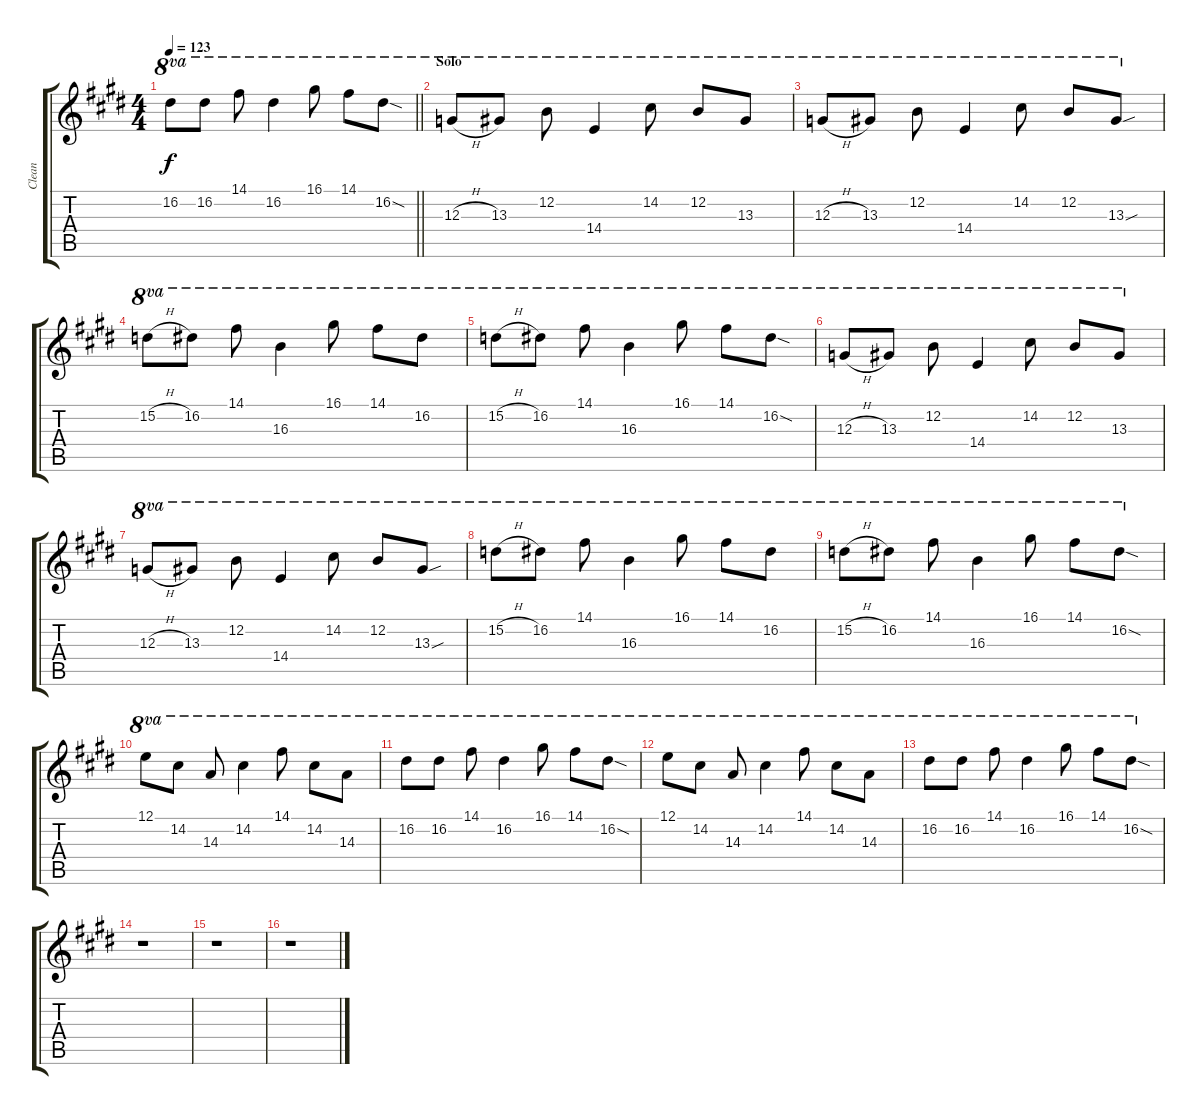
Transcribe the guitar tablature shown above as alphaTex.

\track ("Clean" "Clean") {instrument electricguitarjazz}
\staff {score tabs}
\tuning (E4 B3 G3 D3 A2 E2) {hide}
\ts (4 4)
\tempo 123
\clef g2
\barLineRight lightlight
\ks e
16.2.8{ot 8va dy f} 16.2.8{ot 8va} 14.1.8{ot 8va} 16.2.4{ot 8va} 16.1.8{ot 8va} 14.1.8{ot 8va} 16.2{sod}.8{ot 8va} |
\section ("" "Solo")
12.3{h}.8{ot 8va} 13.3.8{ot 8va} 12.2.8{ot 8va} 14.4.4{ot 8va} 14.2.8{ot 8va} 12.2.8{ot 8va} 13.3.8{ot 8va} |
12.3{h}.8{ot 8va} 13.3.8{ot 8va} 12.2.8{ot 8va} 14.4.4{ot 8va} 14.2.8{ot 8va} 12.2.8{ot 8va} 13.3{sou}.8{ot 8va} |
15.2{h}.8{ot 8va} 16.2.8{ot 8va} 14.1.8{ot 8va} 16.3.4{ot 8va} 16.1.8{ot 8va} 14.1.8{ot 8va} 16.2.8{ot 8va} |
15.2{h}.8{ot 8va} 16.2.8{ot 8va} 14.1.8{ot 8va} 16.3.4{ot 8va} 16.1.8{ot 8va} 14.1.8{ot 8va} 16.2{sod}.8{ot 8va} |
12.3{h}.8{ot 8va} 13.3.8{ot 8va} 12.2.8{ot 8va} 14.4.4{ot 8va} 14.2.8{ot 8va} 12.2.8{ot 8va} 13.3.8{ot 8va} |
12.3{h}.8{ot 8va} 13.3.8{ot 8va} 12.2.8{ot 8va} 14.4.4{ot 8va} 14.2.8{ot 8va} 12.2.8{ot 8va} 13.3{sou}.8{ot 8va} |
15.2{h}.8{ot 8va} 16.2.8{ot 8va} 14.1.8{ot 8va} 16.3.4{ot 8va} 16.1.8{ot 8va} 14.1.8{ot 8va} 16.2.8{ot 8va} |
15.2{h}.8{ot 8va} 16.2.8{ot 8va} 14.1.8{ot 8va} 16.3.4{ot 8va} 16.1.8{ot 8va} 14.1.8{ot 8va} 16.2{sod}.8{ot 8va} |
12.1.8{ot 8va} 14.2.8{ot 8va} 14.3.8{ot 8va} 14.2.4{ot 8va} 14.1.8{ot 8va} 14.2.8{ot 8va} 14.3.8{ot 8va} |
16.2.8{ot 8va} 16.2.8{ot 8va} 14.1.8{ot 8va} 16.2.4{ot 8va} 16.1.8{ot 8va} 14.1.8{ot 8va} 16.2{sod}.8{ot 8va} |
12.1.8{ot 8va} 14.2.8{ot 8va} 14.3.8{ot 8va} 14.2.4{ot 8va} 14.1.8{ot 8va} 14.2.8{ot 8va} 14.3.8{ot 8va} |
16.2.8{ot 8va} 16.2.8{ot 8va} 14.1.8{ot 8va} 16.2.4{ot 8va} 16.1.8{ot 8va} 14.1.8{ot 8va} 16.2{sod}.8{ot 8va} |
r.1 |
r.1 |
r.1
